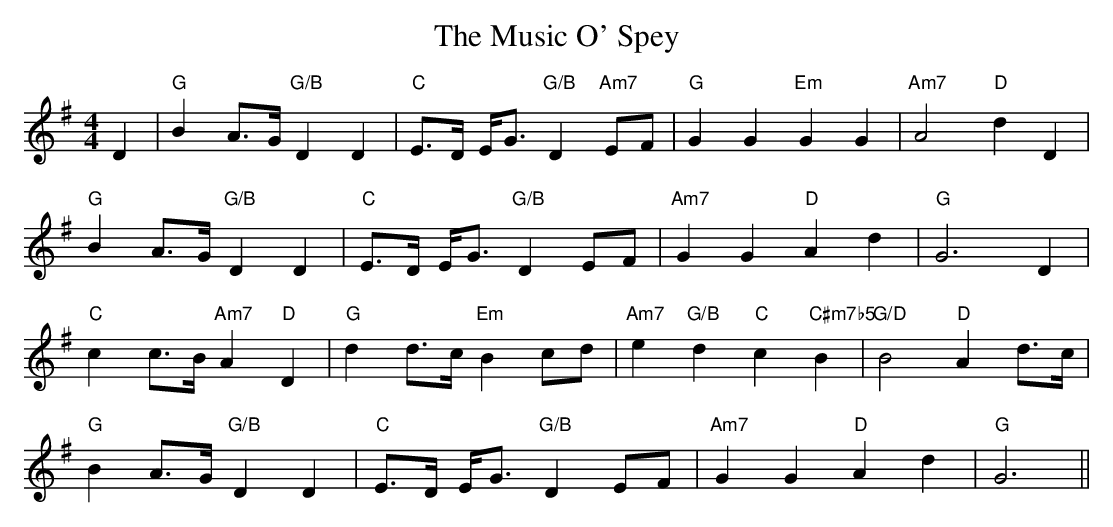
X:1
T: The Music O' Spey
M: 4/4
L: 1/8
K: Gmaj
D2|"G"B2A>G "G/B"D2D2|"C"E>D E<G "G/B"D2"Am7"EF|"G"G2G2 "Em"G2G2|"Am7"A4 "D"d2D2|
"G"B2A>G "G/B"D2D2|"C"E>D E<G "G/B"D2EF|"Am7"G2G2 "D"A2d2|"G"G6 D2|
"C"c2c>B "Am7"A2"D"D2|"G"d2d>c "Em"B2cd|"Am7"e2"G/B"d2 "C"c2"C#m7b5"B2|"G/D"B4"D" A2d>c|
"G"B2A>G "G/B"D2D2|"C"E>D E<G "G/B"D2EF|"Am7"G2G2 "D"A2d2|"G"G6||
